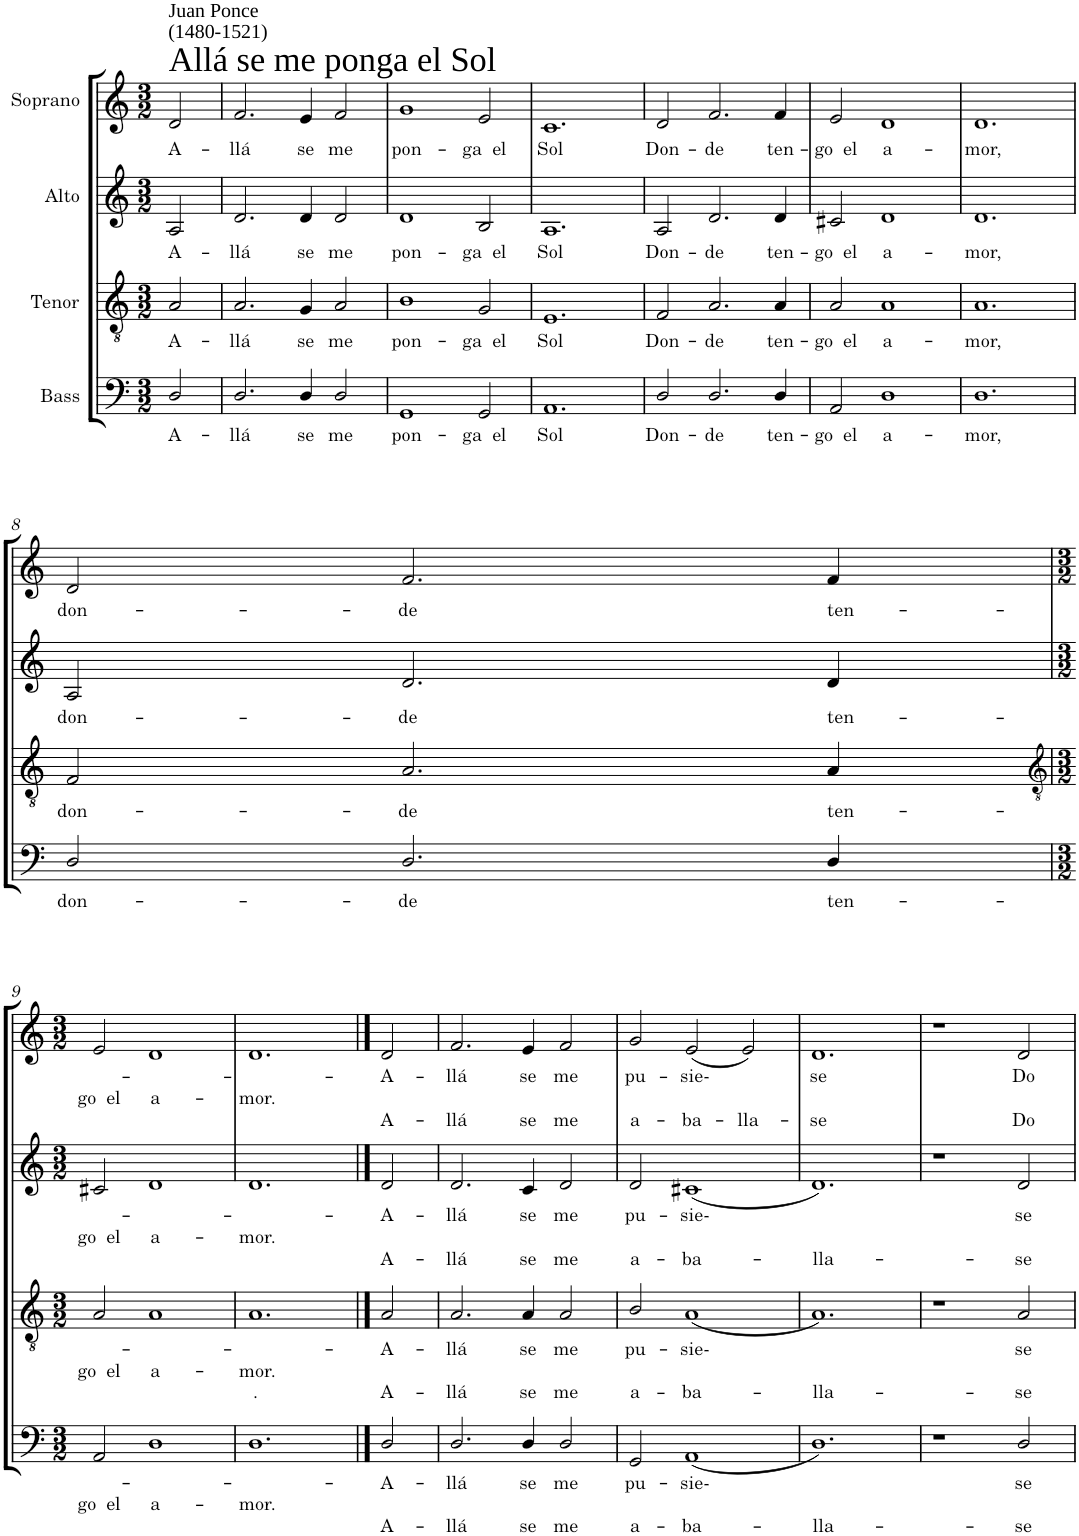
**kern	**text	**text	**text	**kern	**text	**text	**text	**kern	**text	**text	**text	**kern	**text	**text	**text
*part4	*part4	*part4	*part4	*part3	*part3	*part3	*part3	*part2	*part2	*part2	*part2	*part1	*part1	*part1	*part1
*staff4	*staff4	*staff4	*staff4	*staff3	*staff3	*staff3	*staff3	*staff2	*staff2	*staff2	*staff2	*staff1	*staff1	*staff1	*staff1
*I"Bass	*	*	*	*I"Tenor	*	*	*	*I"Alto	*	*	*	*I"Soprano	*	*	*
*clefF4	*	*	*	*clefGv2	*	*	*	*clefG2	*	*	*	*clefG2	*	*	*
*k[]	*	*	*	*k[]	*	*	*	*k[]	*	*	*	*k[]	*	*	*
*M3/2	*	*	*	*M3/2	*	*	*	*M3/2	*	*	*	*M3/2	*	*	*
=1	=1	=1	=1	=1	=1	=1	=1	=1	=1	=1	=1	=1	=1	=1	=1
!	!	!	!	!	!	!	!	!	!	!	!	!LO:TX:a:t=Allá se me ponga el Sol	!	!	!
!	!	!	!	!	!	!	!	!	!	!	!	!LO:TX:a:t=Juan Ponce	!	!	!
!	!	!	!	!	!	!	!	!	!	!	!	!LO:TX:a:t=(1480-1521)	!	!	!
!	!LO:LY:b	!	!	!	!LO:LY:b	!	!	!	!LO:LY:b	!	!	!	!LO:LY:b	!	!
2D/	A-	.	.	2A/	A-	.	.	2A/	A-	.	.	2d/	A-	.	.
=2	=2	=2	=2	=2	=2	=2	=2	=2	=2	=2	=2	=2	=2	=2	=2
!	!LO:LY:b	!	!	!	!LO:LY:b	!	!	!	!LO:LY:b	!	!	!	!LO:LY:b	!	!
2.D/	-llá	.	.	2.A/	-llá	.	.	2.d/	-llá	.	.	2.f/	-llá	.	.
!	!LO:LY:b	!	!	!	!LO:LY:b	!	!	!	!LO:LY:b	!	!	!	!LO:LY:b	!	!
4D/	se	.	.	4G/	se	.	.	4d/	se	.	.	4e/	se	.	.
!	!LO:LY:b	!	!	!	!LO:LY:b	!	!	!	!LO:LY:b	!	!	!	!LO:LY:b	!	!
2D/	me	.	.	2A/	me	.	.	2d/	me	.	.	2f/	me	.	.
=3	=3	=3	=3	=3	=3	=3	=3	=3	=3	=3	=3	=3	=3	=3	=3
!	!LO:LY:b	!	!	!	!LO:LY:b	!	!	!	!LO:LY:b	!	!	!	!LO:LY:b	!	!
1GG	pon-	.	.	1B	pon-	.	.	1d	pon-	.	.	1g	pon-	.	.
!	!LO:LY:b	!	!	!	!LO:LY:b	!	!	!	!LO:LY:b	!	!	!	!LO:LY:b	!	!
2GG/	-ga el	.	.	2G/	-ga el	.	.	2B/	-ga el	.	.	2e/	-ga el	.	.
=4	=4	=4	=4	=4	=4	=4	=4	=4	=4	=4	=4	=4	=4	=4	=4
!	!LO:LY:b	!	!	!	!LO:LY:b	!	!	!	!LO:LY:b	!	!	!	!LO:LY:b	!	!
1.AA	Sol	.	.	1.E	Sol	.	.	1.A	Sol	.	.	1.c	Sol	.	.
=5	=5	=5	=5	=5	=5	=5	=5	=5	=5	=5	=5	=5	=5	=5	=5
!	!LO:LY:b	!	!	!	!LO:LY:b	!	!	!	!LO:LY:b	!	!	!	!LO:LY:b	!	!
2D/	Don-	.	.	2F/	Don-	.	.	2A/	Don-	.	.	2d/	Don-	.	.
!	!LO:LY:b	!	!	!	!LO:LY:b	!	!	!	!LO:LY:b	!	!	!	!LO:LY:b	!	!
2.D/	-de	.	.	2.A/	-de	.	.	2.d/	-de	.	.	2.f/	-de	.	.
!	!LO:LY:b	!	!	!	!LO:LY:b	!	!	!	!LO:LY:b	!	!	!	!LO:LY:b	!	!
4D/	ten-	.	.	4A/	ten-	.	.	4d/	ten-	.	.	4f/	ten-	.	.
=6	=6	=6	=6	=6	=6	=6	=6	=6	=6	=6	=6	=6	=6	=6	=6
!	!LO:LY:b	!	!	!	!LO:LY:b	!	!	!	!LO:LY:b	!	!	!	!LO:LY:b	!	!
2AA/	-go el	.	.	2A/	-go el	.	.	2c#X/	-go el	.	.	2e/	-go el	.	.
!	!LO:LY:b	!	!	!	!LO:LY:b	!	!	!	!LO:LY:b	!	!	!	!LO:LY:b	!	!
1D	a-	.	.	1A	a-	.	.	1d	a-	.	.	1d	a-	.	.
=7	=7	=7	=7	=7	=7	=7	=7	=7	=7	=7	=7	=7	=7	=7	=7
!	!LO:LY:b	!	!	!	!LO:LY:b	!	!	!	!LO:LY:b	!	!	!	!LO:LY:b	!	!
1.D	-mor,	.	.	1.A	-mor,	.	.	1.d	-mor,	.	.	1.d	-mor,	.	.
!!LO:LB:g=z
=8	=8	=8	=8	=8	=8	=8	=8	=8	=8	=8	=8	=8	=8	=8	=8
!	!LO:LY:b	!	!	!	!LO:LY:b	!	!	!	!LO:LY:b	!	!	!	!LO:LY:b	!	!
2D/	don-	.	.	2F/	don-	.	.	2A/	don-	.	.	2d/	don-	.	.
!	!LO:LY:b	!	!	!	!LO:LY:b	!	!	!	!LO:LY:b	!	!	!	!LO:LY:b	!	!
2.D/	-de	.	.	2.A/	-de	.	.	2.d/	-de	.	.	2.f/	-de	.	.
!	!LO:LY:b	!	!	!	!LO:LY:b	!	!	!	!LO:LY:b	!	!	!	!LO:LY:b	!	!
4D/	ten-	.	.	4A/	ten-	.	.	4d/	ten-	.	.	4f/	ten-	.	.
!!LO:LB:g=z
=9	=9	=9	=9	=9	=9	=9	=9	=9	=9	=9	=9	=9	=9	=9	=9
*	*	*	*	*clefGv2	*	*	*	*	*	*	*	*	*	*	*
*M3/2	*	*	*	*M3/2	*	*	*	*M3/2	*	*	*	*M3/2	*	*	*
!	!	!LO:LY:b	!	!	!	!LO:LY:b	!	!	!	!LO:LY:b	!	!	!	!LO:LY:b	!
2AA/	.	-go el	.	2A/	.	-go el	.	2c#X/	.	-go el	.	2e/	.	-go el	.
!	!	!LO:LY:b	!	!	!	!LO:LY:b	!	!	!	!LO:LY:b	!	!	!	!LO:LY:b	!
1D	.	a-	.	1A	.	a-	.	1d	.	a-	.	1d	.	a-	.
=10	=10	=10	=10	=10	=10	=10	=10	=10	=10	=10	=10	=10	=10	=10	=10
!	!	!LO:LY:b	!	!	!	!LO:LY:b	!LO:LY:b	!	!	!LO:LY:b	!	!	!	!LO:LY:b	!
1.D	.	-mor.	.	1.A	.	-mor.	.	1.d	.	-mor.	.	1.d	.	-mor.	.
==11	==11	==11	==11	==11	==11	==11	==11	==11	==11	==11	==11	==11	==11	==11	==11
!	!LO:LY:b	!	!LO:LY:b	!	!LO:LY:b	!	!LO:LY:b	!	!LO:LY:b	!	!LO:LY:b	!	!LO:LY:b	!	!LO:LY:b
2D/	A-	.	-A-	2A/	A-	.	-A-	2d/	A-	.	-A-	2d/	A-	.	-A-
=12	=12	=12	=12	=12	=12	=12	=12	=12	=12	=12	=12	=12	=12	=12	=12
!	!LO:LY:b	!	!LO:LY:b	!	!LO:LY:b	!	!LO:LY:b	!	!LO:LY:b	!	!LO:LY:b	!	!LO:LY:b	!	!LO:LY:b
2.D/	-llá	.	llá	2.A/	-llá	.	llá	2.d/	-llá	.	llá	2.f/	-llá	.	llá
!	!LO:LY:b	!	!LO:LY:b	!	!LO:LY:b	!	!LO:LY:b	!	!LO:LY:b	!	!LO:LY:b	!	!LO:LY:b	!	!LO:LY:b
4D/	se	.	se	4A/	se	.	se	4c/	se	.	se	4e/	se	.	se
!	!LO:LY:b	!	!LO:LY:b	!	!LO:LY:b	!	!LO:LY:b	!	!LO:LY:b	!	!LO:LY:b	!	!LO:LY:b	!	!LO:LY:b
2D/	me	.	me	2A/	me	.	me	2d/	me	.	me	2f/	me	.	me
=13	=13	=13	=13	=13	=13	=13	=13	=13	=13	=13	=13	=13	=13	=13	=13
!	!LO:LY:b	!	!LO:LY:b	!	!LO:LY:b	!	!LO:LY:b	!	!LO:LY:b	!	!LO:LY:b	!	!LO:LY:b	!	!LO:LY:b
2GG/	pu-	.	-a-	2B/	pu-	.	-a-	2d/	pu-	.	-a-	2g/	pu-	.	-a-
!	!LO:LY:b	!	!LO:LY:b	!	!LO:LY:b	!	!LO:LY:b	!	!LO:LY:b	!	!LO:LY:b	!	!LO:LY:b	!	!LO:LY:b
(<1AA	-sie-	.	ba-	(<1A	-sie-	.	ba-	(<1c#X	-sie-	.	ba-	(<2e/	-sie-	.	ba-
!	!	!	!	!	!	!	!	!	!	!	!	!	!	!	!LO:LY:b
.	.	.	.	.	.	.	.	.	.	.	.	2e/)	.	.	-lla-
=14	=14	=14	=14	=14	=14	=14	=14	=14	=14	=14	=14	=14	=14	=14	=14
!	!	!	!LO:LY:b	!	!	!	!LO:LY:b	!	!	!	!LO:LY:b	!	!LO:LY:b	!	!LO:LY:b
1.D)	.	.	-lla-	1.A)	.	.	-lla-	1.d)	.	.	-lla-	1.d	-se	.	se
=15	=15	=15	=15	=15	=15	=15	=15	=15	=15	=15	=15	=15	=15	=15	=15
1r	.	.	.	1r	.	.	.	1r	.	.	.	1r	.	.	.
!	!LO:LY:b	!	!LO:LY:b	!	!LO:LY:b	!	!LO:LY:b	!	!LO:LY:b	!	!LO:LY:b	!	!LO:LY:b	!	!LO:LY:b
2D/	-se	.	se	2A/	-se	.	se	2d/	-se	.	se	2d/	Do	.	Do
=	=	=	=	=	=	=	=	=	=	=	=	=	=	=	=
*-	*-	*-	*-	*-	*-	*-	*-	*-	*-	*-	*-	*-	*-	*-	*-
